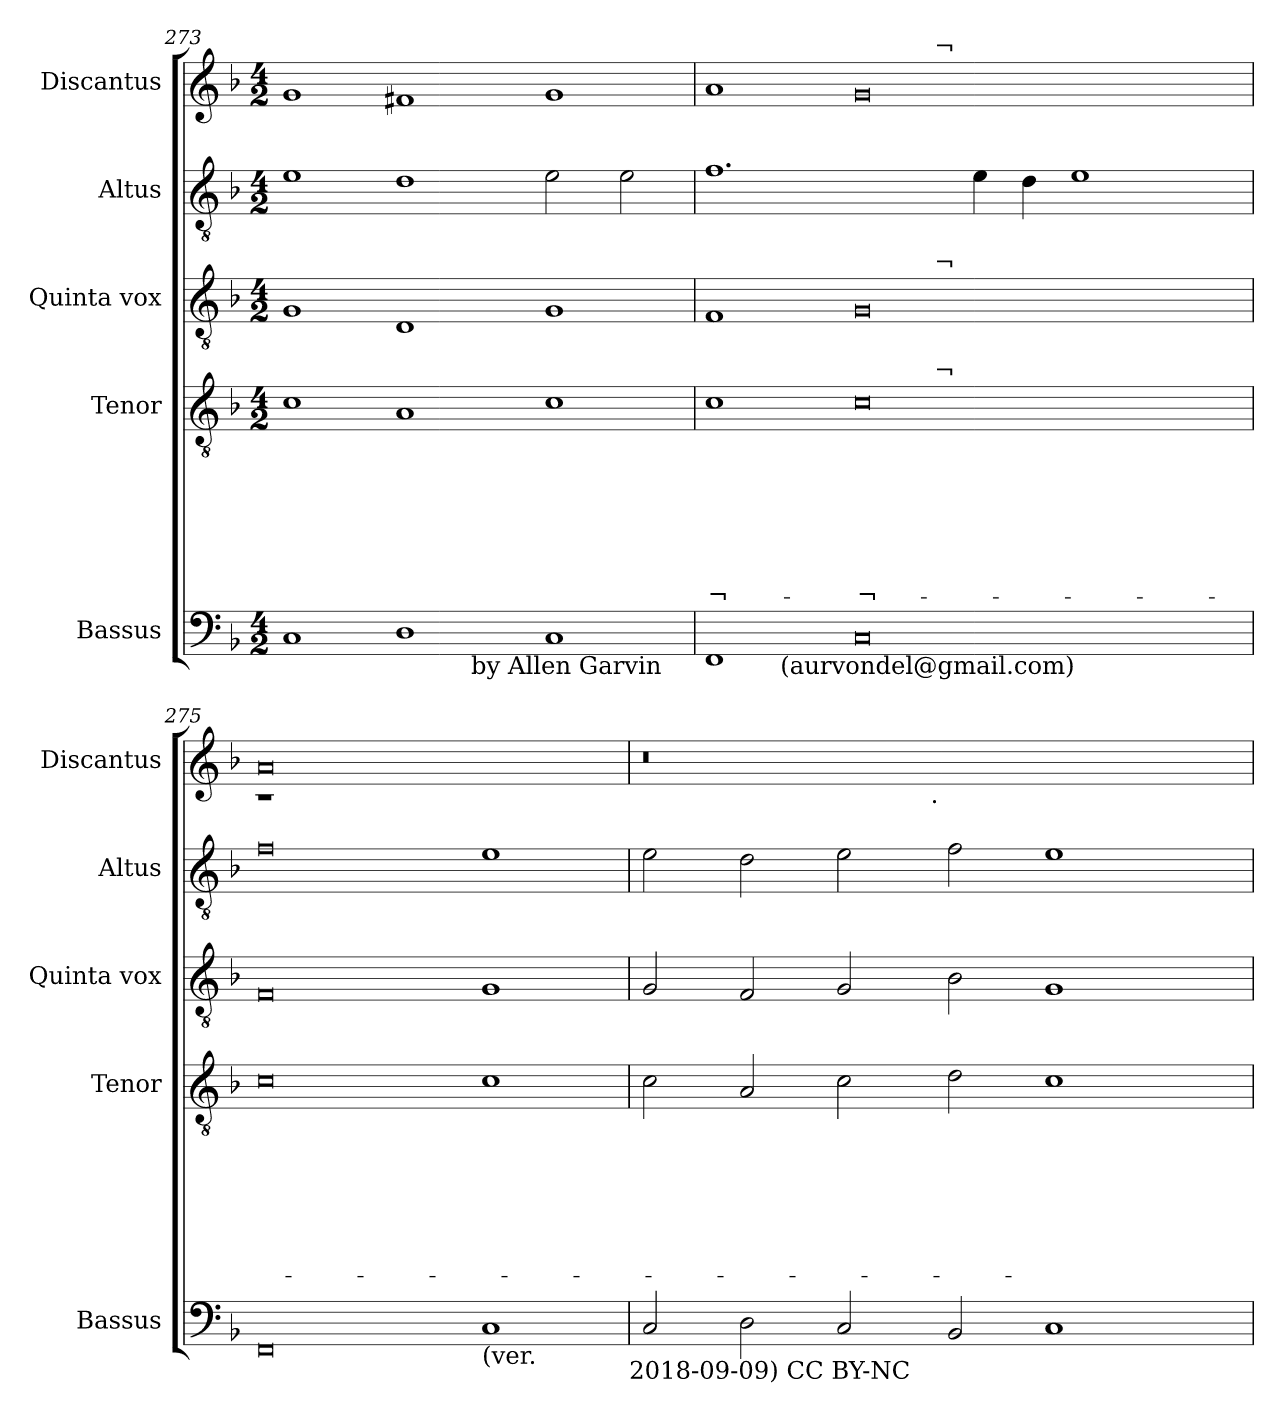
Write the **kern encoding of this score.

**kern	**kern	**text	**text	**text	**text	**text	**text	**text	**kern	**kern	**kern
*part5	*part4	*part4	*part4	*part4	*part4	*part4	*part4	*part4	*part3	*part2	*part1
*staff5	*staff4	*staff4	*staff4	*staff4	*staff4	*staff4	*staff4	*staff4	*staff3	*staff2	*staff1
*I"Bassus	*I"Tenor	*	*	*	*	*	*	*	*I"Quinta vox	*I"Altus	*I"Discantus
*I'Bassus	*I'Tenor	*	*	*	*	*	*	*	*I'Quinta vox	*I'Altus	*I'Discantus
*clefF4	*clefGv2	*	*	*	*	*	*	*	*clefGv2	*clefGv2	*clefG2
*ITrd-3c-5	*ITrd-3c-5	*	*	*	*	*	*	*	*	*ITrd-3c-5	*ITrd-3c-5
*k[b-e-]	*k[b-e-]	*	*	*	*	*	*	*	*k[b-]	*k[b-e-]	*k[b-e-]
*B-:	*B-:	*	*	*	*	*	*	*	*F:	*B-:	*B-:
*M4/2	*M4/2	*	*	*	*	*	*	*	*M4/2	*M4/2	*M4/2
=273	=273	=273	=273	=273	=273	=273	=273	=273	=273	=273	=273
*^	*	*	*	*	*	*	*	*	*	*	*
1F	1.ryy	1f	.	.	.	.	.	.	.	1G	1a	1cc
1G	.	1d	.	.	.	.	.	.	.	1D	1g	1bn
!	!LO:TX:b:t=by Allen Garvin	!	!	!	!	!	!	!	!	!	!	!
.	1.ryy	.	.	.	.	.	.	.	.	.	.	.
1F	.	1f	.	.	.	.	.	.	.	1G	2a\	1cc
.	.	.	.	.	.	.	.	.	.	.	2a\	.
=274	=274	=274	=274	=274	=274	=274	=274	=274	=274	=274	=274	=274
!	!	!	!	!	!	!	!	!	!	!	!	!LO:TX:a:t=¬
!	!	!	!	!	!	!	!	!	!	!LO:TX:a:t=¬	!	!
!	!	!LO:TX:a:t=¬	!	!	!	!	!	!	!	!	!	!
!	!	!	!	!	!	!	!	!	!LO:LY:b	!	!	!
*	*	*^	*	*	*	*	*	*	*	*^	*	*^
1BB-	2ryy	1f	1ryy	.	.	.	.	.	.	-¬-	1F	1ryy	1.b-	1dd	1ryy
!	!LO:TX:b:t=(aurvondel@gmail.com)	!	!	!	!	!	!	!	!	!	!	!	!	!	!
.	1ryy	.	.	.	.	.	.	.	.	.	.	.	.	.	.
!	!	!	!	!	!	!	!	!	!	!LO:LY:b	!	!	!	!	!
0F	.	0f	4ryy	.	.	.	.	.	.	-¬-	0G	4ryy	.	0cc	4ryy
.	.	.	16ryy	.	.	.	.	.	.	.	.	16ryy	.	.	16ryy
.	.	.	64ryy	.	.	.	.	.	.	.	.	64ryy	.	.	64ryy
!	!	!	!	!	!	!	!	!	!	!	!	!	!	!	!LO:TX:a:t=¬
!	!	!	!	!	!	!	!	!	!	!	!	!LO:TX:a:t=¬	!	!	!
!	!	!	!LO:TX:a:t=¬	!	!	!	!	!	!	!	!	!	!	!	!
.	.	.	1ryy	.	.	.	.	.	.	.	.	1ryy	.	.	1ryy
.	1.ryy	.	.	.	.	.	.	.	.	.	.	.	4a\	.	.
.	.	.	.	.	.	.	.	.	.	.	.	.	4g\	.	.
.	.	.	.	.	.	.	.	.	.	.	.	.	1a	.	.
.	.	.	2ryy	.	.	.	.	.	.	.	.	2ryy	.	.	2ryy
.	.	.	8ryy	.	.	.	.	.	.	.	.	8ryy	.	.	8ryy
.	.	.	32.ryy	.	.	.	.	.	.	.	.	32.ryy	.	.	32.ryy
=275	=275	=275	=275	=275	=275	=275	=275	=275	=275	=275	=275	=275	=275	=275	=275
!	!	!	!	!	!	!	!	!	!	!	!	!	!	!	!LO:N:vis=1
*v	*v	*	*	*	*	*	*	*	*	*	*v	*v	*	*	*
*	*v	*v	*	*	*	*	*	*	*	*	*	*	*
0BB-	0f	.	.	.	.	.	.	.	0F	0b-	0dd	0.rc
!LO:TX:b:t=(ver.	!	!	!	!	!	!	!	!	!	!	!	!
1F	1f	.	.	.	.	.	.	.	1G	1a	1ryy	.
!LO:TX:b:t=2018-09-09) CC BY-NC	!	!	!	!	!	!	!	!	!	!	!	!
=276	=276	=276	=276	=276	=276	=276	=276	=276	=276	=276	=276	=276
2F/	2f\	.	.	.	.	.	.	.	2G/	2a\	0r	1ryy
2G\	2d/	.	.	.	.	.	.	.	2F/	2g\	.	.
2F/	2f\	.	.	.	.	.	.	.	2G/	2a\	.	4...ryy
!	!	!	!	!	!	!	!	!	!	!	!	!LO:TX:b:t=.
.	.	.	.	.	.	.	.	.	.	.	.	1ryy
2E-/	2g\	.	.	.	.	.	.	.	2B-\	2b-\	.	.
1F	1f	.	.	.	.	.	.	.	1G	1a	1ryy	.
.	.	.	.	.	.	.	.	.	.	.	.	2ryy
.	.	.	.	.	.	.	.	.	.	.	.	32ryy
*	*	*	*	*	*	*	*	*	*	*	*v	*v
=	=	=	=	=	=	=	=	=	=	=	=
*-	*-	*-	*-	*-	*-	*-	*-	*-	*-	*-	*-
